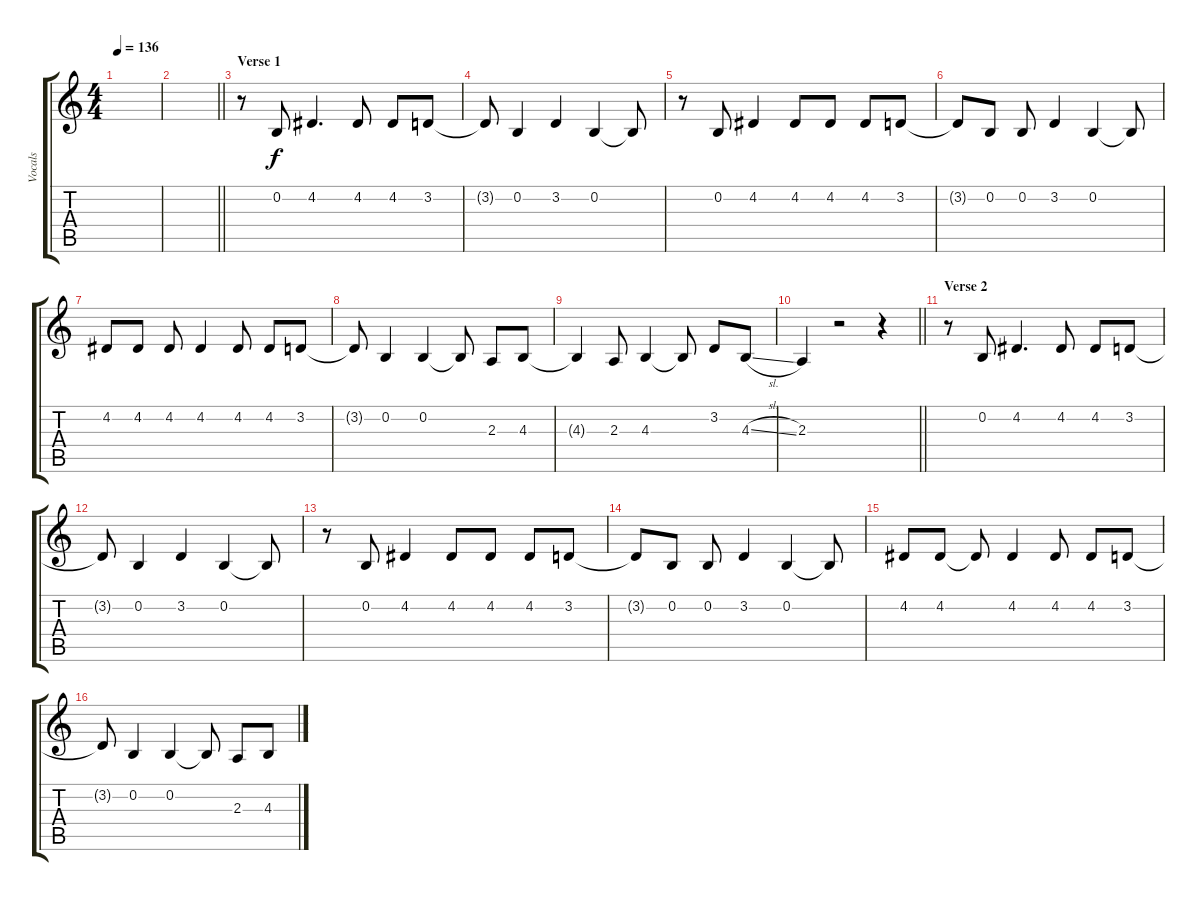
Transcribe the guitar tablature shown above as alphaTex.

\track ("Vocals" "Vocals") {instrument tenorsax}
\staff {score tabs}
\tuning (E4 B3 G3 D3 A2 E2) {hide}
\ts (4 4)
\tempo 136
\clef g2
\ks c
|
\barLineRight lightlight
|
\section ("" "Verse 1")
r.8 0.2.8 4.2.4{d} 4.2.8 4.2.8 3.2.8 |
3.2{t}.8 0.2.4 3.2.4 0.2.4 0.2{t}.8 |
r.8 0.2.8 4.2.4 4.2.8 4.2.8 4.2.8 3.2.8 |
3.2{t}.8 0.2.8 0.2.8 3.2.4 0.2.4 0.2{t}.8 |
4.2.8 4.2.8 4.2.8 4.2.4 4.2.8 4.2.8 3.2.8 |
3.2{t}.8 0.2.4 0.2.4 0.2{t}.8 2.3.8 4.3.8 |
4.3{t}.4 2.3.8 4.3.4 4.3{t}.8 3.2.8 4.3{sl}.8 |
\barLineRight lightlight
2.3.4 r.2 r.4 |
\section ("" "Verse 2")
r.8 0.2.8 4.2.4{d} 4.2.8 4.2.8 3.2.8 |
3.2{t}.8 0.2.4 3.2.4 0.2.4 0.2{t}.8 |
r.8 0.2.8 4.2.4 4.2.8 4.2.8 4.2.8 3.2.8 |
3.2{t}.8 0.2.8 0.2.8 3.2.4 0.2.4 0.2{t}.8 |
4.2.8 4.2.8 4.2{t}.8 4.2.4 4.2.8 4.2.8 3.2.8 |
3.2{t}.8 0.2.4 0.2.4 0.2{t}.8 2.3.8 4.3.8
